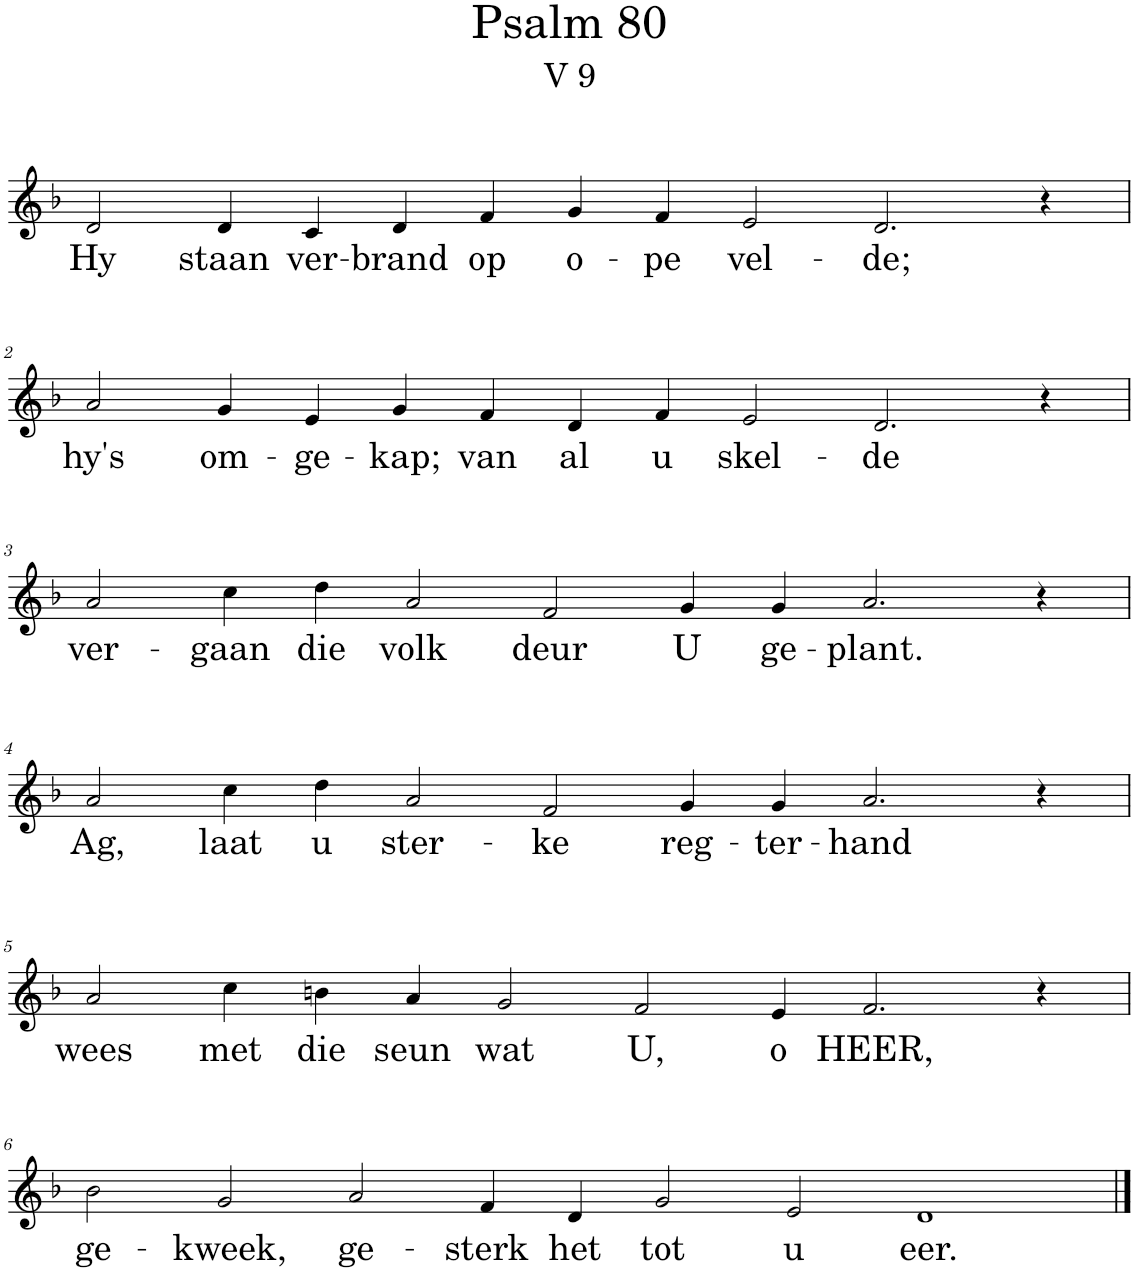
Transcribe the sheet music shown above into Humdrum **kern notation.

**kern	**text
*part1	*part1
*staff1	*staff1
*I"Pipe Organ	*
*I'Org.	*
*clefG2	*
*k[b-]	*
*M14/4	*
=1	=1
!	!LO:LY:b
2d/	Hy
!	!LO:LY:b
4d/	staan
!	!LO:LY:b
4c/	ver-
!	!LO:LY:b
4d/	-brand
!	!LO:LY:b
4f/	op
!	!LO:LY:b
4g/	o-
!	!LO:LY:b
4f/	-pe
!	!LO:LY:b
2e/	vel-
!	!LO:LY:b
2.d/	-de;
4r	.
!!LO:LB:g=z
=2	=2
!	!LO:LY:b
2a/	hy's
!	!LO:LY:b
4g/	om-
!	!LO:LY:b
4e/	-ge-
!	!LO:LY:b
4g/	-kap;
!	!LO:LY:b
4f/	van
!	!LO:LY:b
4d/	al
!	!LO:LY:b
4f/	u
!	!LO:LY:b
2e/	skel-
!	!LO:LY:b
2.d/	-de
4r	.
!!LO:LB:g=z
=3	=3
!	!LO:LY:b
2a/	ver-
!	!LO:LY:b
4cc\	-gaan
!	!LO:LY:b
4dd\	die
!	!LO:LY:b
2a/	volk
!	!LO:LY:b
2f/	deur
!	!LO:LY:b
4g/	U
!	!LO:LY:b
4g/	ge-
!	!LO:LY:b
2.a/	-plant.
4r	.
!!LO:LB:g=z
=4	=4
!	!LO:LY:b
2a/	Ag,
!	!LO:LY:b
4cc\	laat
!	!LO:LY:b
4dd\	u
!	!LO:LY:b
2a/	ster-
!	!LO:LY:b
2f/	-ke
!	!LO:LY:b
4g/	reg-
!	!LO:LY:b
4g/	-ter-
!	!LO:LY:b
2.a/	-hand
4r	.
!!LO:LB:g=z
=5	=5
!	!LO:LY:b
2a/	wees
!	!LO:LY:b
4cc\	met
!	!LO:LY:b
4bn\	die
!	!LO:LY:b
4a/	seun
!	!LO:LY:b
2g/	wat
!	!LO:LY:b
2f/	U,
!	!LO:LY:b
4e/	o
!	!LO:LY:b
2.f/	HEER,
4r	.
!!LO:LB:g=z
=6	=6
*M16/4	*
!	!LO:LY:b
2b-\	ge-
!	!LO:LY:b
2g/	-kweek,
!	!LO:LY:b
2a/	ge-
!	!LO:LY:b
4f/	-sterk
!	!LO:LY:b
4d/	het
!	!LO:LY:b
2g/	tot
!	!LO:LY:b
2e/	u
!	!LO:LY:b
1d	eer.
==	==
*-	*-
